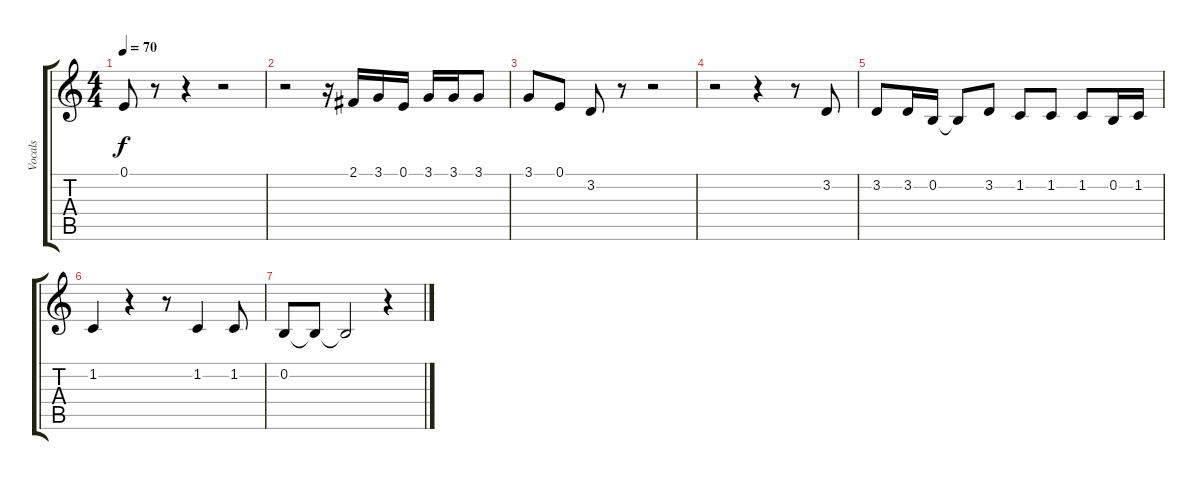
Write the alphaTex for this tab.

\track ("Vocals" "Vocals") {instrument lead5charang}
\staff {score tabs}
\tuning (E4 B3 G3 D3 A2 E2) {hide}
\ts (4 4)
\tempo 70
\clef g2
\ks c
0.1.8{dy f} r.8 r.4 r.2 |
r.2 r.16 2.1.16 3.1.16 0.1.16 3.1.16 3.1.16 3.1.8 |
3.1.8 0.1.8 3.2.8 r.8 r.2 |
r.2 r.4 r.8 3.2.8 |
3.2.8 3.2.16 0.2.16 0.2{t}.8 3.2.8 1.2.8 1.2.8 1.2.8 0.2.16 1.2.16 |
1.2.4 r.4 r.8 1.2.4 1.2.8 |
0.2.8 0.2{t}.8{volume 11} 0.2{t}.2{volume 7} r.4
